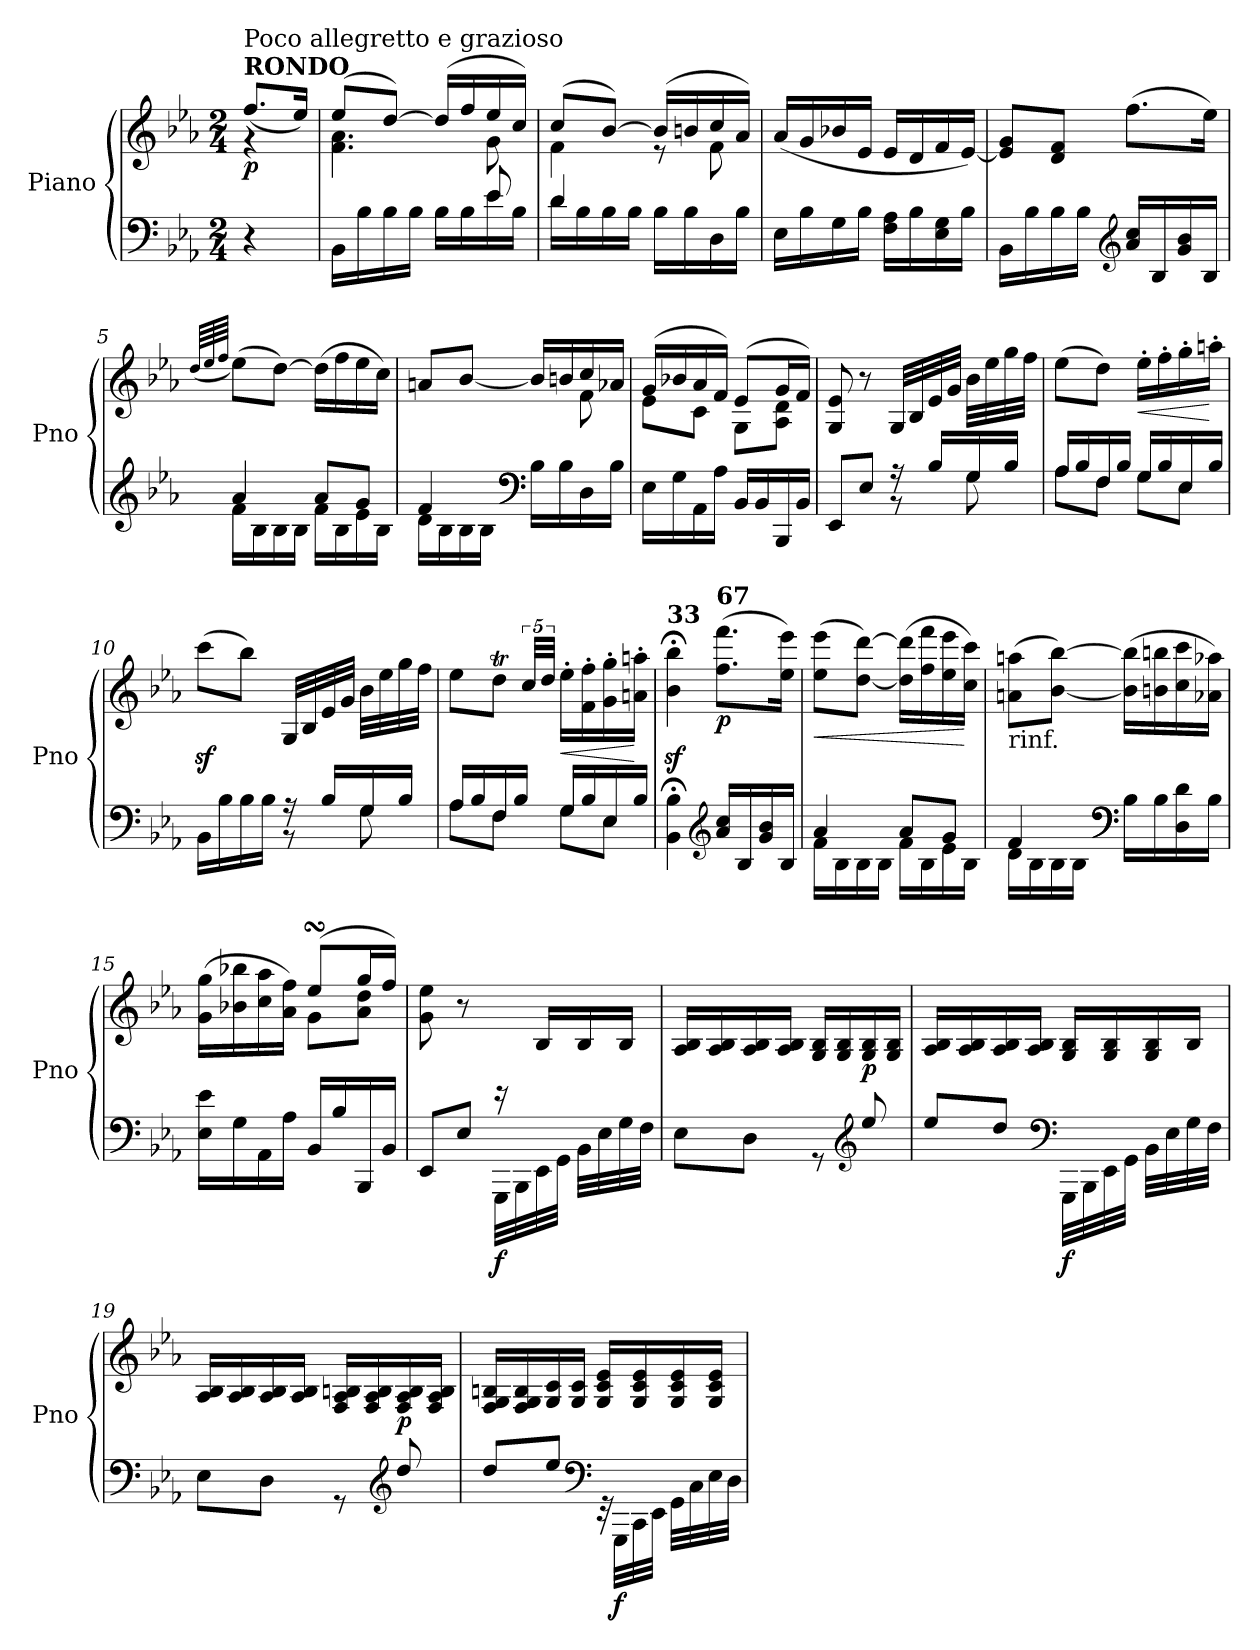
**kern	**kern	**dynam
*part1	*part1	*part1
*staff2	*staff1	*staff1/2
*I"Piano	*	*
*I'Pno	*	*
*clefF4	*clefG2	*
*k[b-e-a-]	*k[b-e-a-]	*
*E-:	*E-:	*
*M2/4	*M2/4	*
=	=	=
*	*^	*
!	!LO:TX:a:B:t=RONDO	!	!
!	!LO:TX:a:t=Poco allegretto e grazioso	!	!
!	!	!	!LO:DY:b
4r	4rg	(>8.ff/L	p
.	.	16ee-/Jk)	.
=1	=1	=1	=1
*^	*	*	*
16BB-\LL	4.ryy	(>8ee-/L	4.f\ 4.a-\	.
16B-\	.	.	.	.
16B-\	.	[8dd/J)	.	.
16B-\JJ	.	.	.	.
16B-\LL	.	(>16dd/LL]	.	.
16B-\	.	16ff/	.	.
16e-\	8e-/	16ee-/	8g\	.
16B-\JJ	.	16cc/JJ)	.	.
=2	=2	=2	=2	=2
16d\LL	4d/	(>8cc/L	4f\	.
16B-\	.	.	.	.
16B-\	.	[8b-/J)	.	.
16B-\JJ	.	.	.	.
16B-\LL	4ryy	(>16b-/LL]	8re	.
16B-\	.	16bn/	.	.
16D\	.	16cc/	8f\	.
16B-\JJ	.	16a-/JJ)	.	.
*v	*v	*	*	*
*	*v	*v	*
=3	=3	=3
16E-\LL	(<16a-/LL	.
16B-\	16g/	.
16G\	16b-X/	.
16B-\JJ	16e-/JJ	.
16F\ 16A-\LL	16e-/LL	.
16B-\	16d/	.
16E-\ 16G\	16f/	.
16B-\JJ	[16e-/JJ)	.
=4	=4	=4
16BB-\LL	8e-/] 8g/L	.
16B-\	.	.
16B-\	8d/ 8f/J	.
16B-\JJ	.	.
*clefG2	*	*
16a-/ 16cc/LL	(>8.ff\L	.
16B-/	.	.
16g/ 16b-/	.	.
16B-/JJ	16ee-\Jk)	.
!!LO:LB:g=z
=5	=5	=5
.	(<64qdd/LLLL	.
.	64qee-/	.
.	64qff/JJJJ	.
*^	*	*
4a-/	16f\LL	(>8ee-\L)	.
.	16B-\	.	.
.	16B-\	[8dd\J)	.
.	16B-\JJ	.	.
8a-/L	16f\LL	(>16dd\LL]	.
.	16B-\	16ff\	.
8g/J	16e-\	16ee-\	.
.	16B-\JJ	16cc\JJ)	.
=6	=6	=6	=6
*	*	*^	*
4f/	16d\LL	8an/L	4.ryy	.
.	16B-\	.	.	.
.	16B-\	[8b-/J	.	.
.	16B-\JJ	.	.	.
*clefF4	*	*	*	*
16B-\LL	4ryy	16b-/LL]	.	.
16B-\	.	16bn/	.	.
16D\	.	16cc/	8f\	.
16B-\JJ	.	16a-X/JJ	.	.
*v	*v	*	*	*
=7	=7	=7	=7
16E-\LL	(>16g/LL	8e-\L	.
16G\	16b-X/	.	.
16AA-\	16a-/	8c\J	.
16A-\JJ	16f/JJ)	.	.
16BB-/LL	(>8e-/L	8G\L	.
16BB-/	.	.	.
16BBB-/	16g/L	8A-\ 8d\J	.
16BB-/JJ	16f/JJ)	.	.
*	*v	*v	*
=8	=8	=8
*^	*	*
*	*^	*	*
8EE-/L	4.ryy	4ryy	8G/ 8e-/	.
8E-/J	.	.	8r	.
16rA	.	8rBB	32G/LLL	.
.	.	.	32B-/	.
16B-/LL	.	.	32e-/	.
.	.	.	32g/JJJ	.
16G/	8G\	8ryy	32b-\LLL	.
.	.	.	32ee-\	.
16B-/JJ	.	.	32gg\	.
.	.	.	32ff\JJJ	.
*	*v	*v	*	*
!!LO:LB:g=z
=9	=9	=9	=9
16A-/LL	8A-\L	(>8ee-\L	.
16B-/	.	.	.
16F/	8F\J	8dd\J)	.
16B-/JJ	.	.	.
!	!	!	!LO:HP:b
16G/LL	8G\L	16ee-'\LL	<
16B-/	.	16ff'\	.
16E-/	8E-\J	16gg'\	.
16B-/JJ	.	16aan'\JJ	[
=10	=10	=10	=10
*	*^	*	*
16BB-\LL	4.ryy	4ryy	(>8cccz<\L	.
16B-\	.	.	.	.
16B-\	.	.	8bb-\J)	.
16B-\JJ	.	.	.	.
16rA	.	8rBB	32G/LLL	.
.	.	.	32B-/	.
16B-/LL	.	.	32e-/	.
.	.	.	32g/JJJ	.
16G/	8G\	8ryy	32b-\LLL	.
.	.	.	32ee-\	.
16B-/JJ	.	.	32gg\	.
.	.	.	32ff\JJJ	.
*	*v	*v	*	*
=11	=11	=11	=11
*	*	*^	*
16A-/LL	8A-\L	8ee-\L	5ryy	.
16B-/	.	.	.	.
16F/	8F\J	8ddt\J	.	.
16B-/JJ	.	.	.	.
*	*	*	*Xtuplet	*
.	.	.	40cc/LL	.
.	.	.	40dd/JJ	.
!	!	!	!	!LO:HP:b
16G/LL	8G\L	16ee-'\LL	4ryy	<
16B-/	.	16f\' 16ff\'	.	.
16E-/	8E-\J	16g\' 16gg\'	.	.
16B-/JJ	.	16an\' 16aan\'JJ	.	[
*v	*v	*	*	*
*	*v	*v	*
=12	=12	=12
!	!LO:TX:a:B:t=33	!
4BB-\;< 4B-\;<	4b-\z<;< 4bb-\z<;<	.
*clefG2	*	*
!	!LO:TX:a:B:t=67	!
!	!	!LO:DY:b
16a-/ 16cc/LL	(>8.ff\ 8.fff\L	p
16B-/	.	.
16g/ 16b-/	.	.
16B-/JJ	16ee-\ 16eee-\Jk)	.
!!LO:LB:g=z
=13	=13	=13
*^	*	*
!	!	!	!LO:HP:b
4a-/	16f\LL	(>8ee-\ 8eee-\L	<
.	16B-\	.	.
.	16B-\	[8dd\ [8ddd\J)	.
.	16B-\JJ	.	.
8a-/L	16f\LL	(>16dd\] 16ddd\]LL	.
.	16B-\	16ff\ 16fff\	.
8g/J	16e-\	16ee-\ 16eee-\	.
.	16B-\JJ	16cc\ 16ccc\JJ)	[
=14	=14	=14	=14
!	!	!LO:TX:b:t=rinf.	!
4f/	16d\LL	(>8an\ 8aan\L	.
.	16B-\	.	.
.	16B-\	[8b-\ [8bb-\J)	.
.	16B-\JJ	.	.
*clefF4	*	*	*
16B-\LL	4ryy	(>16b-\] 16bb-\]LL	.
16B-\	.	16bn\ 16bbn\	.
16D\ 16d\	.	16cc\ 16ccc\	.
16B-\JJ	.	16a-X\ 16aa-X\JJ)	.
*v	*v	*	*
=15	=15	=15
*	*^	*
16E-\ 16e-\LL	(<16g\ 16gg\LL	4ryy	.
16G\	16b-X\ 16bb-X\	.	.
16AA-\	16cc\ 16aa-\	.	.
16A-\JJ	16a-\ 16ff\JJ)	.	.
16BB-/LL	(>8ee-sSSs/L	8g\L	.
16B-/	.	.	.
16BBB-/	16gg/L	8a-\ 8dd\J	.
16BB-/JJ	16ff/JJ)	.	.
*	*v	*v	*
=16	=16	=16
8EE-/L	8g\ 8ee-\	.
8E-/J	8r	.
!	!	!LO:DY:b=2
32GGG\LLL	16rGG	f
32BBB-\	.	.
32EE-\	16B-/LL	.
32GG\JJJ	.	.
32BB-\LLL	16B-/	.
32E-\	.	.
32G\	16B-/JJ	.
32F\JJJ	.	.
!!LO:PB:g=z
=17	=17	=17
8E-\L	16A-/ 16B-/LL	.
.	16A-/ 16B-/	.
8D\J	16A-/ 16B-/	.
.	16A-/ 16B-/JJ	.
8rGG	16G/ 16B-/LL	.
.	16G/ 16B-/	.
*clefG2	*	*
!	!	!LO:DY:b
8ee-/	16G/ 16B-/	p
.	16G/ 16B-/JJ	.
=18	=18	=18
8ee-/L	16A-/ 16B-/LL	.
.	16A-/ 16B-/	.
8dd/J	16A-/ 16B-/	.
.	16A-/ 16B-/JJ	.
*clefF4	*	*
!	!	!LO:DY:b=2
32GGG\LLL	16G/ 16B-/LL	f
32BBB-\	.	.
32EE-\	16G/ 16B-/	.
32GG\JJJ	.	.
32BB-\LLL	16G/ 16B-/	.
32E-\	.	.
32G\	16B-/JJ	.
32F\JJJ	.	.
=19	=19	=19
8E-\L	16A-/ 16B-/LL	.
.	16A-/ 16B-/	.
8D\J	16A-/ 16B-/	.
.	16A-/ 16B-/JJ	.
8rGG	16F/ 16A-/ 16Bn/LL	.
.	16F/ 16A-/ 16B/	.
*clefG2	*	*
!	!	!LO:DY:a=2
8dd/	16F/ 16A-/ 16B/	p
.	16F/ 16A-/ 16B/JJ	.
!!LO:LB:g=z
=20	=20	=20
8dd/L	16F/ 16G/ 16Bn/LL	.
.	16F/ 16G/ 16B/	.
8ee-/J	16G/ 16c/	.
.	16G/ 16c/JJ	.
*clefF4	*	*
32rEE	16G/ 16c/ 16e-/LL	.
!	!	!LO:DY:b=2
32GGG\LLL	.	f
32CC\	16G/ 16c/ 16e-/	.
32EE-\JJJ	.	.
32GG\LLL	16G/ 16c/ 16e-/	.
32C\	.	.
32E-\	16G/ 16c/ 16e-/JJ	.
32D\JJJ	.	.
=	=	=
*-	*-	*-
